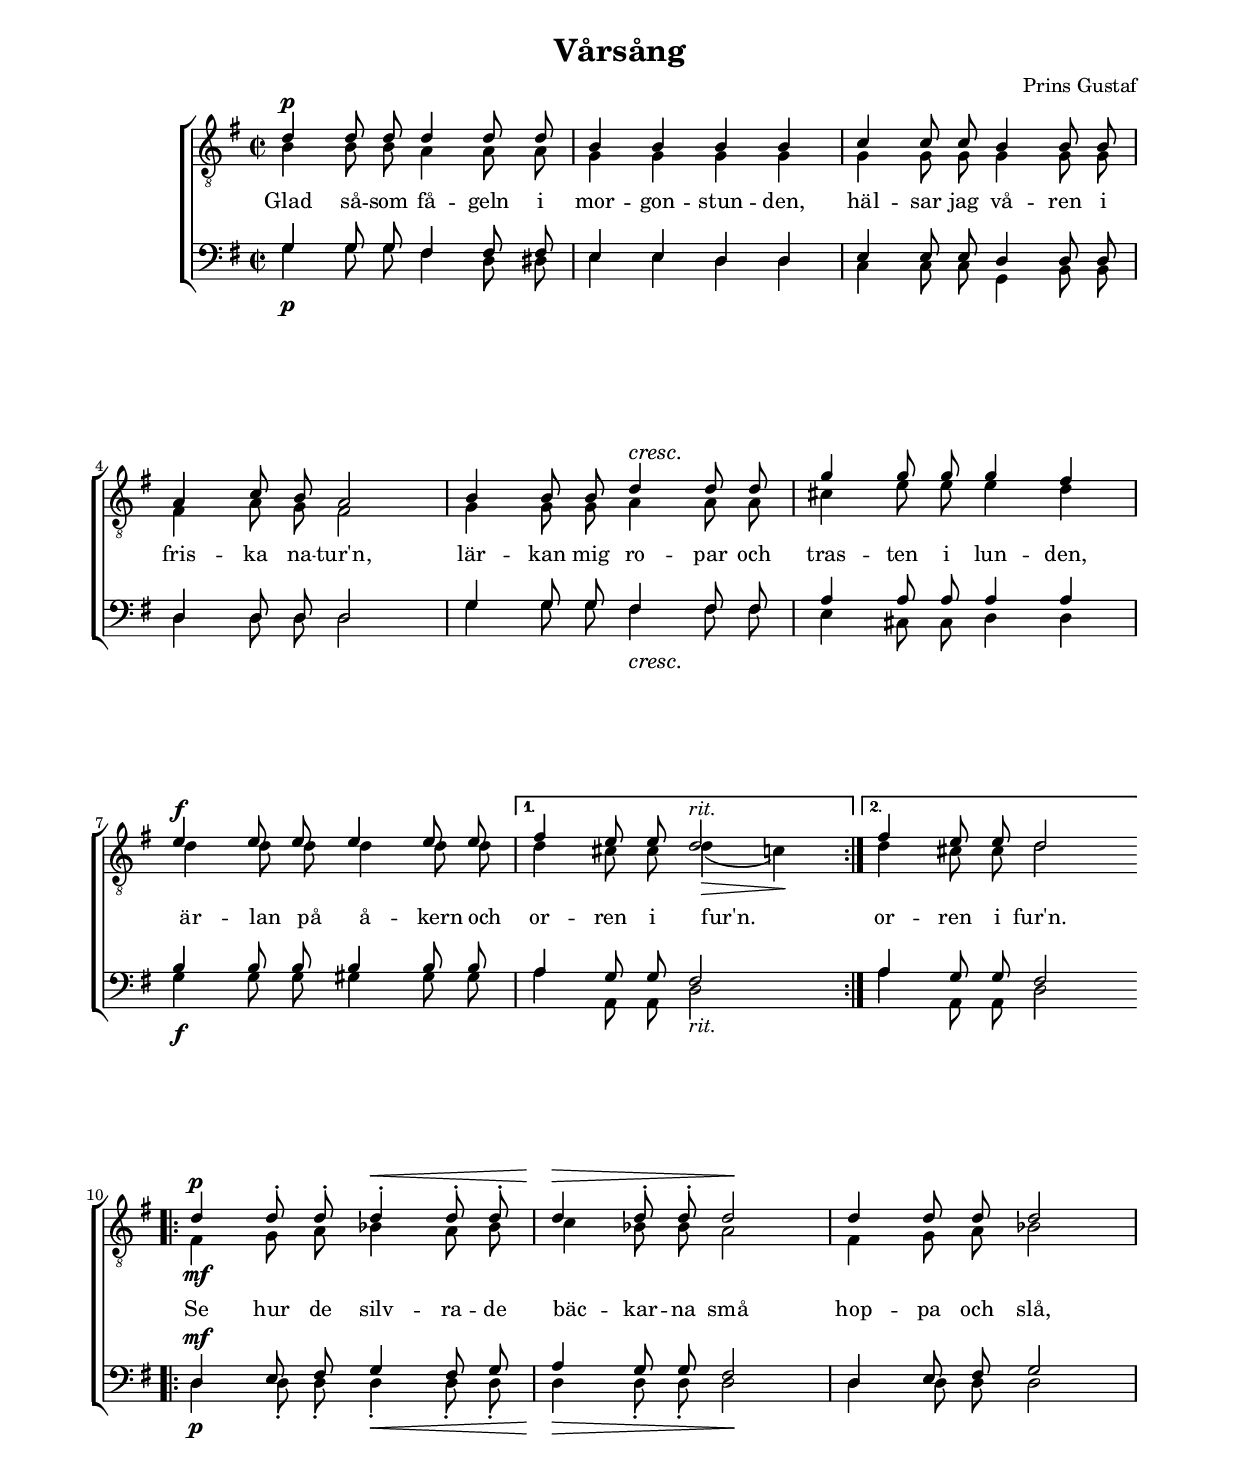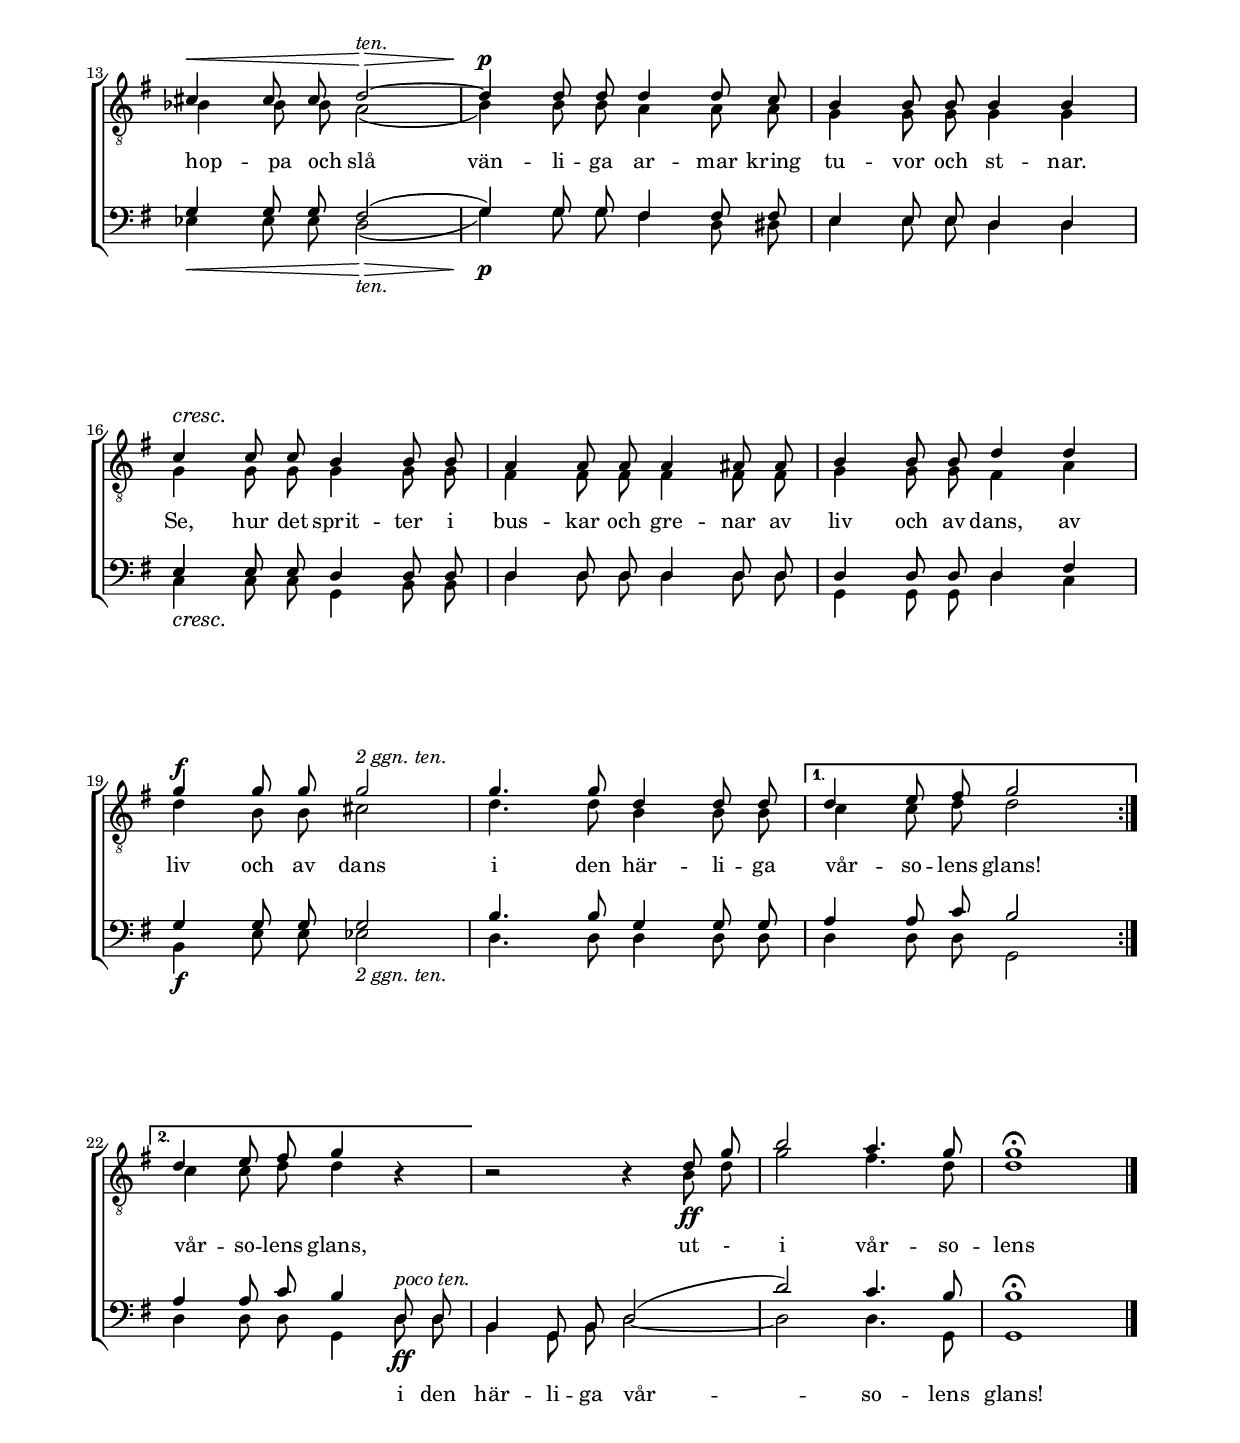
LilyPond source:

% LilyBin
\version "2.18.2"

\header {
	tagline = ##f
}

\paper {
	line-width = 175
	top-margin = 25
	bottom-margin = 30
	system-system-spacing.padding = #6
	print-all-headers = ##t
	print-page-number = ##f
}

#(set-global-staff-size 17)

global = {
	\time 2/2
	\key g \major
}

\include "../Include/midiVolume.ly"

%GLAD SÅSOM FÅGELN

dynamics = \relative c {
	\override DynamicLineSpanner.staff-padding = #3
	\override DynamicTextSpanner.style = #'none

	\repeat volta 2 {

		s1\p | s1 | s1 | \break
		s1 | s2 s2\cresc | s1 | \break
		s1\f |
	}
	\alternative {
		{
			s2 s2-\markup{\italic{rit.}}
			\bar ":|."
		}{
			s1 \break
		}
	}
	\repeat volta 2 {
		\bar ".|:"
		s2\p s2\< | s2\> s2\! | s1 | \break
		s2\< s2\>-\markup{\italic{ten.}} | s1\p | s1 | \break
		s1\cresc | s1 | s1 | \break
		s2\f s2-\markup{\italic{2 ggn. ten.}} | s1 |
	}
	\alternative {
		{
			s1 \bar ":|." \break
		}{
			s1 |
		}
	}
	s1 | s1 | s1 \bar "|."
}

tOne = \relative c' {
	\override Voice.Rest #'staff-position = #0
	\autoBeamOff

	\repeat volta 2 {
		d4 d8 d8 d4 d8 d8 |
		b4 b4 b4 b4 |
		c4 c8 c8 b4 b8 b8 |

		a4 c8 b8 a2 |
		b4 b8 b8 d4 d8 d8 |
		g4 g8 g8 g4 fis4 |

		e4 e8 e8 e4 e8 e8 |
	}
	\alternative {
		{
			fis4 e8 e8 d2 \bar ":|."
		}{
			fis4 e8 e8 d2
		}
	}
	\repeat volta 2 {
		d4 d8-. d8-. d4-. d8-. d8-. |
		d4 d8-. d8-. d2 |
		d4 d8 d8 d2 |

		cis4 cis8 cis8 d2~ |
		d4 d8 d8 d4 d8 c8 |
		b4 b8 b8 b4 b4 |

		c4 c8 c8 b4 b8 b8 |
		a4 a8 a8 a4 ais8 ais8 |
		b4 b8 b8 d4 d4 |

		g4 g8 g8 g2 |
		g4. g8 d4 d8 d8 |
	}
	\alternative {
		{
			d4 e8 fis8 g2 \bar ":|."
		}{
			d4 e8 fis8 g4 r4 |
		}
	}
	r2 r4 d8 g8 |
	b2 a4. g8 |
	g1\fermata \bar "|."
}

tTwo = \relative c' {
	\override Voice.Rest #'staff-position = #0
	\autoBeamOff

	\repeat volta 2 {
		b4 b8 b8 a4 a8 a8 |
		g4 g4 g4 g4 |
		g4 g8 g8 g4 g8 g8 |

		fis4 a8 g8 fis2 |
		g4 g8 g8 a4 a8 a8 |
		cis4 e8 e8 e4 d4 |

		d4 d8 d8 d4 d8 d8 |
	}
	\alternative {
		{
			d4 cis8 cis8 d4(\> c4\!) \bar ":|."
		}{
			d4 cis8 cis8 d2
		}
	}
	\repeat volta 2 {
		fis,4\mf g8 a8 bes4 a8 bes8 |
		c4 bes8 bes8 a2 |
		fis4 g8 a8 bes2 |

		\set melismaBusyProperties = #'()

		bes4 bes8 bes8 a2( |
		b4) b8 b8 a4 a8 a8 |
		g4 g8 g8 g4 g4 |

		g4 g8 g8 g4 g8 g8 |
		fis4 fis8 fis8 fis4 fis8 fis8 |
		g4 g8 g8 fis4 a4 |

		d4 b8 b8 cis2 |
		d4. d8 b4 b8 b8 |
	}
	\alternative {
		{
			c4 c8 d8 d2 \bar ":|."
		}{
			c4 c8 d8 d4 r4 |
		}
	}
	r2 r4 b8\ff d8 |
	g2 fis4. d8 |
	d1 \bar "|."
}

bOne = \relative c' {
	\override Voice.Rest #'staff-position = #0
	\autoBeamOff

	\repeat volta 2 {
		g4 g8 g8 fis4 fis8 fis8 |
		e4 e4 d4 d4 |
		e4 e8 e8 d4 d8 d8 |

		d4 d8 d8 d2 |
		g4 g8 g8 fis4 fis8 fis8 |
		a4 a8 a8 a4 a4 |

		b4 b8 b8 b4 b8 b8 |
	}
	\alternative {
		{
			a4 g8 g8 fis2 \bar ":|."
		}{
			a4 g8 g8 fis2
		}
	}
	\repeat volta 2 {
		d4^\mf e8 fis8 g4 fis8 g8 |
		a4 g8 g8 fis2 |
		d4 e8 fis8 g2 |

		g4 g8 g8 fis2( |
		g4) g8 g8 fis4 fis8 fis8 |
		e4 e8 e8 d4 d4 |

		e4 e8 e8 d4 d8 d8 |
		d4 d8 d8 d4 d8 d8 |
		d4 d8 d8 d4 fis4 |

		g4 g8 g8 g2 |
		b4. b8 g4 g8 g8 |
	}
	\alternative {
		{
			a4 a8 c8 b2 \bar ":|."
		}{
			a4 a8 c8 b4 d,8-\markup{\italic{poco ten.}} d8 |
		}
	}
	b4 g8 b8 d2( |
	d'2) c4. b8 |
	b1\fermata \bar "|."
}

bTwo = \relative c' {
	\override Voice.Rest #'staff-position = #0
	\autoBeamOff

	\repeat volta 2 {
		g4 g8 g8 fis4 d8 dis8 |
		e4 e4 d4 d4 |
		c4 c8 c8 g4 b8 b8 |

		d4 d8 d8 d2 |
		g4 g8 g8 fis4 fis8 fis8 |
		e4 cis8 cis8 d4 d4 |

		g4 g8 g8 gis4 gis8 gis8 |
	}
	\alternative {
		{
			a4 a,8 a8 d2 \bar ":|."
		}{
			a'4 a,8 a8 d2
		}
	}
	\repeat volta 2 {
		d4 d8-. d8-. d4-. d8-. d8-. |
		d4 d8-. d8-. d2 |
		d4 d8 d8 d2 |

		es4 es8 es8 d2( |
		g4) g8 g8 fis4 d8 dis8 |
		e4 e8 e8 d4 d4 |

		c4 c8 c8 g4 b8 b8 |
		d4 d8 d8 d4 d8 d8 |
		g,4 g8 g8 d'4 c4 |

		b4 e8 e8 es2 |
		d4. d8 d4 d8 d8 |
	}
	\alternative {
		{
			d4 d8 d8 g,2 \bar ":|."
		}{
			d'4 d8 d8 g,4 d'8\ff d8 |
		}
	}
	b4 g8 b8 d2~ |
	d2 d4. g,8 |
	g1 \bar "|."
}

tTwoLyric = \lyricmode {
	Glad så -- som få -- geln i mor -- gon -- stun -- den,
	häl -- sar jag vå -- ren i fris -- ka na -- tur'n,
	lär -- kan mig ro -- par och tras -- ten i lun -- den,
	är -- lan på å -- kern och or -- ren i fur'n.

	or -- ren i fur'n.

	Se hur de silv -- ra -- de bäc -- kar -- na små
	hop -- pa och slå, hop -- pa och slå
	vän -- li -- ga ar -- mar kring tu -- vor och st -- nar.
	Se, hur det sprit -- ter i bus -- kar och gre -- nar
	av liv och av dans, av liv och av dans
	i den här -- li -- ga vår -- so -- lens glans!
	vår -- so -- lens glans,

	ut - i vår -- so -- lens glans!
}

bTwoLyric = \lyricmode {
	\repeat unfold 107 {\skip 1}

	i den här -- li -- ga vår -- so -- lens glans!
}


%GLAD SÅSOM FÅGELN

\score { % centered <<
	\header {
		title = "Vårsång"
		composer = "Prins Gustaf"
		text = "Herman Sätherberg"
	}

	\new ChoirStaff <<
		\new Staff = "tenor" <<
			\global
			\clef "treble_8"
			\new Voice = "tOne" <<
				\voiceOne
				\tOne
			>>
			\new Voice <<
				\dynamicUp
				\voiceOne
				\dynamics
			>>
			\new Voice = "tTwo" <<
				\voiceTwo
				\tTwo
			>>
		>>
		\new Lyrics  {
			\lyricsto "tTwo"
			\tTwoLyric
		}
		\new Staff = "basses" <<
			\global
			\clef "bass"
			\new Voice = "bOne" <<
				\voiceOne
				\bOne
			>>
			\new Voice = "bTwo" <<
				\voiceTwo
				\bTwo
			>>
			\new Voice <<
				\voiceTwo
				\dynamics
			>>
		>>
		\new Lyrics  {
			\lyricsto "bTwo"
			\bTwoLyric
		}
	>>
	\layout {
		\context {
			\Score
			\override SpacingSpanner.base-shortest-duration = #(ly:make-moment 1/2)
		}
		\context {
			\Lyrics
			\override VerticalAxisGroup.nonstaff-relatedstaff-spacing.padding = #1.5
			\override VerticalAxisGroup.nonstaff-unrelatedstaff-spacing.padding = #1.5
		}
	}
}  % End score
tempoMark = {
	\tempo 2 = 72
}

\score {
	\unfoldRepeats {
		\new ChoirStaff <<
			\new Staff <<
				\midiVolumeMax
				\global
				\new Voice = "tOne" <<
					\tOne
				>>
			>>
			\new Staff = "staff" <<
				\midiVolumeMax
				\global
				\new Voice = "tTwo" <<
					\tTwo
				>>
				\new Voice = "bOne" <<
					\bOne
				>>
				\new Voice = "bTwo" <<
					\bTwo
				>>
			>>
		>>
	}
	\midi {
		\tempoMark
	}
}
\score {
	\unfoldRepeats {
		\new ChoirStaff <<
			\new Staff <<
				\midiVolumeMax
				\global
				\new Voice = "tOne" <<
					\tOne
				>>
			>>
			\new Staff = "staff" <<
				\midiVolumeMin
				\global
				\new Voice = "tTwo" <<
					\tTwo
				>>
				\new Voice = "bOne" <<
					\bOne
				>>
				\new Voice = "bTwo" <<
					\bTwo
				>>
			>>
		>>
	}
	\midi {
		\tempoMark
	}
}
\score {
	\unfoldRepeats {
		\new ChoirStaff <<
			\new Staff <<
				\midiVolumeMax
				\global
				\new Voice = "tTwo" <<
					\tTwo
				>>
			>>
			\new Staff = "staff" <<
				\midiVolumeMin
				\global
				\new Voice = "tOne" <<
					\tOne
				>>
				\new Voice = "tOne" <<
					\bOne
				>>
				\new Voice = "bTwo" <<
					\bTwo
				>>
			>>
		>>
	}
	\midi {
		\tempoMark
	}
}
\score {
	\unfoldRepeats {
		\new ChoirStaff <<
			\new Staff <<
				\midiVolumeMax
				\global
				\new Voice = "bOne" <<
					\bOne
				>>
			>>
			\new Staff = "staff" <<
				\midiVolumeMin
				\global
				\new Voice = "tTwo" <<
					\tTwo
				>>
				\new Voice = "tOne" <<
					\tOne
				>>
				\new Voice = "bTwo" <<
					\bTwo
				>>
			>>
		>>
	}
	\midi {
		\tempoMark
	}
}
\score {
	\unfoldRepeats {
		\new ChoirStaff <<
			\new Staff <<
				\midiVolumeMax
				\global
				\new Voice = "bTwo" <<
					\bTwo
				>>
			>>
			\new Staff = "staff" <<
				\midiVolumeMin
				\global
				\new Voice = "tTwo" <<
					\tTwo
				>>
				\new Voice = "bOne" <<
					\bOne
				>>
				\new Voice = "tOne" <<
					\tOne
				>>
			>>
		>>
	}
	\midi {
		\tempoMark
	}
}

